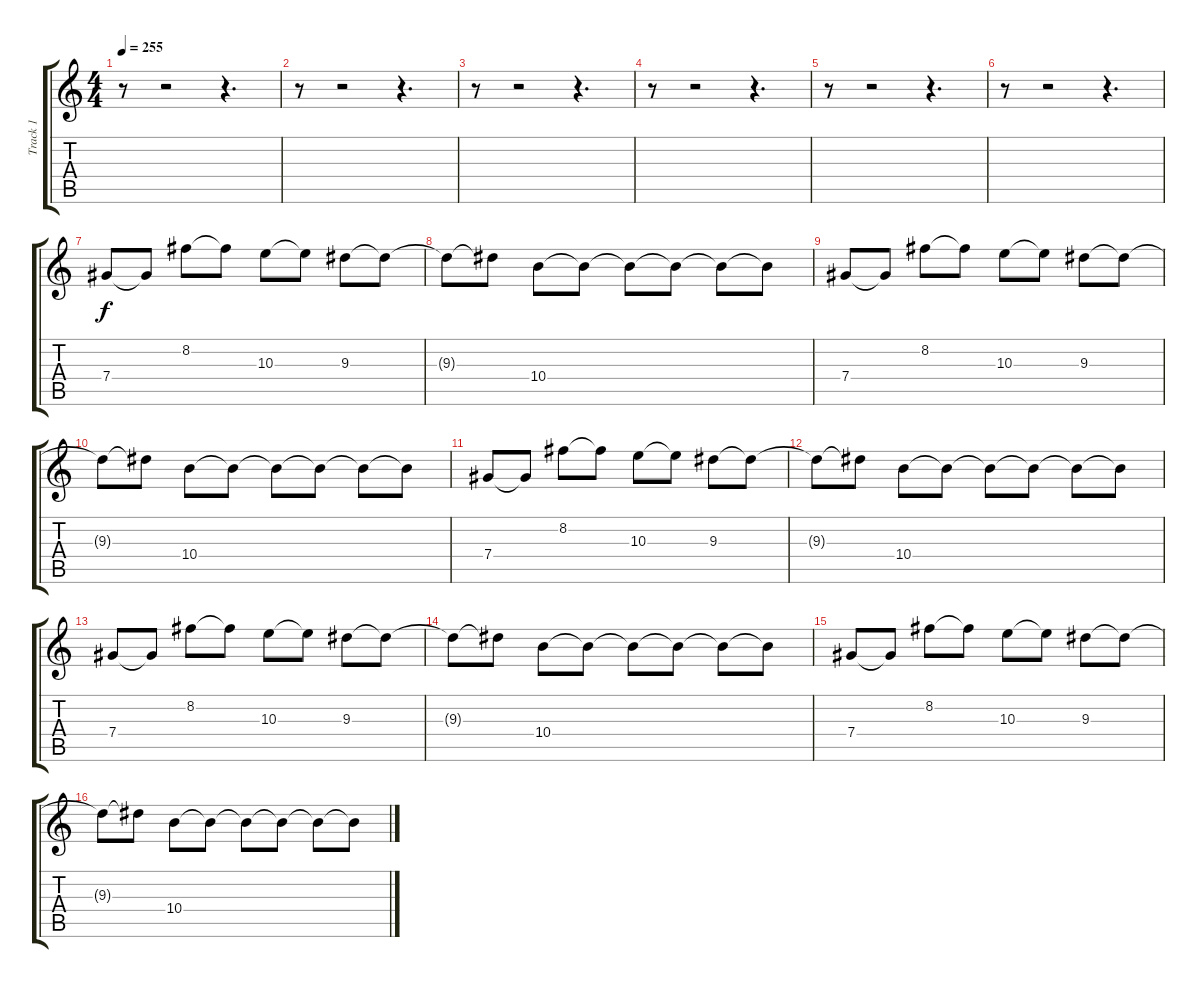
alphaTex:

\track ("Track 1" "Track 1") {instrument distortionguitar}
\staff {score tabs}
\tuning (Eb4 Bb3 Gb3 Db3 Ab2 Db2) {hide}
\ts (4 4)
\tempo 255
\clef g2
\ks c
r.8{dy f} r.2 r.4{d} |
r.8 r.2 r.4{d} |
r.8 r.2 r.4{d} |
r.8 r.2 r.4{d} |
r.8 r.2 r.4{d} |
r.8 r.2 r.4{d} |
7.4.8 7.4{t}.8 8.2.8 8.2{t}.8 10.3.8 10.3{t}.8 9.3.8 9.3{t}.8 |
9.3{t}.8 9.3{t}.8 10.4.8 10.4{t}.8 10.4{t}.8 10.4{t}.8 10.4{t}.8 10.4{t}.8 |
7.4.8 7.4{t}.8 8.2.8 8.2{t}.8 10.3.8 10.3{t}.8 9.3.8 9.3{t}.8 |
9.3{t}.8 9.3{t}.8 10.4.8 10.4{t}.8 10.4{t}.8 10.4{t}.8 10.4{t}.8 10.4{t}.8 |
7.4.8 7.4{t}.8 8.2.8 8.2{t}.8 10.3.8 10.3{t}.8 9.3.8 9.3{t}.8 |
9.3{t}.8 9.3{t}.8 10.4.8 10.4{t}.8 10.4{t}.8 10.4{t}.8 10.4{t}.8 10.4{t}.8 |
7.4.8 7.4{t}.8 8.2.8 8.2{t}.8 10.3.8 10.3{t}.8 9.3.8 9.3{t}.8 |
9.3{t}.8 9.3{t}.8 10.4.8 10.4{t}.8 10.4{t}.8 10.4{t}.8 10.4{t}.8 10.4{t}.8 |
7.4.8 7.4{t}.8 8.2.8 8.2{t}.8 10.3.8 10.3{t}.8 9.3.8 9.3{t}.8 |
9.3{t}.8 9.3{t}.8 10.4.8 10.4{t}.8 10.4{t}.8 10.4{t}.8 10.4{t}.8 10.4{t}.8
